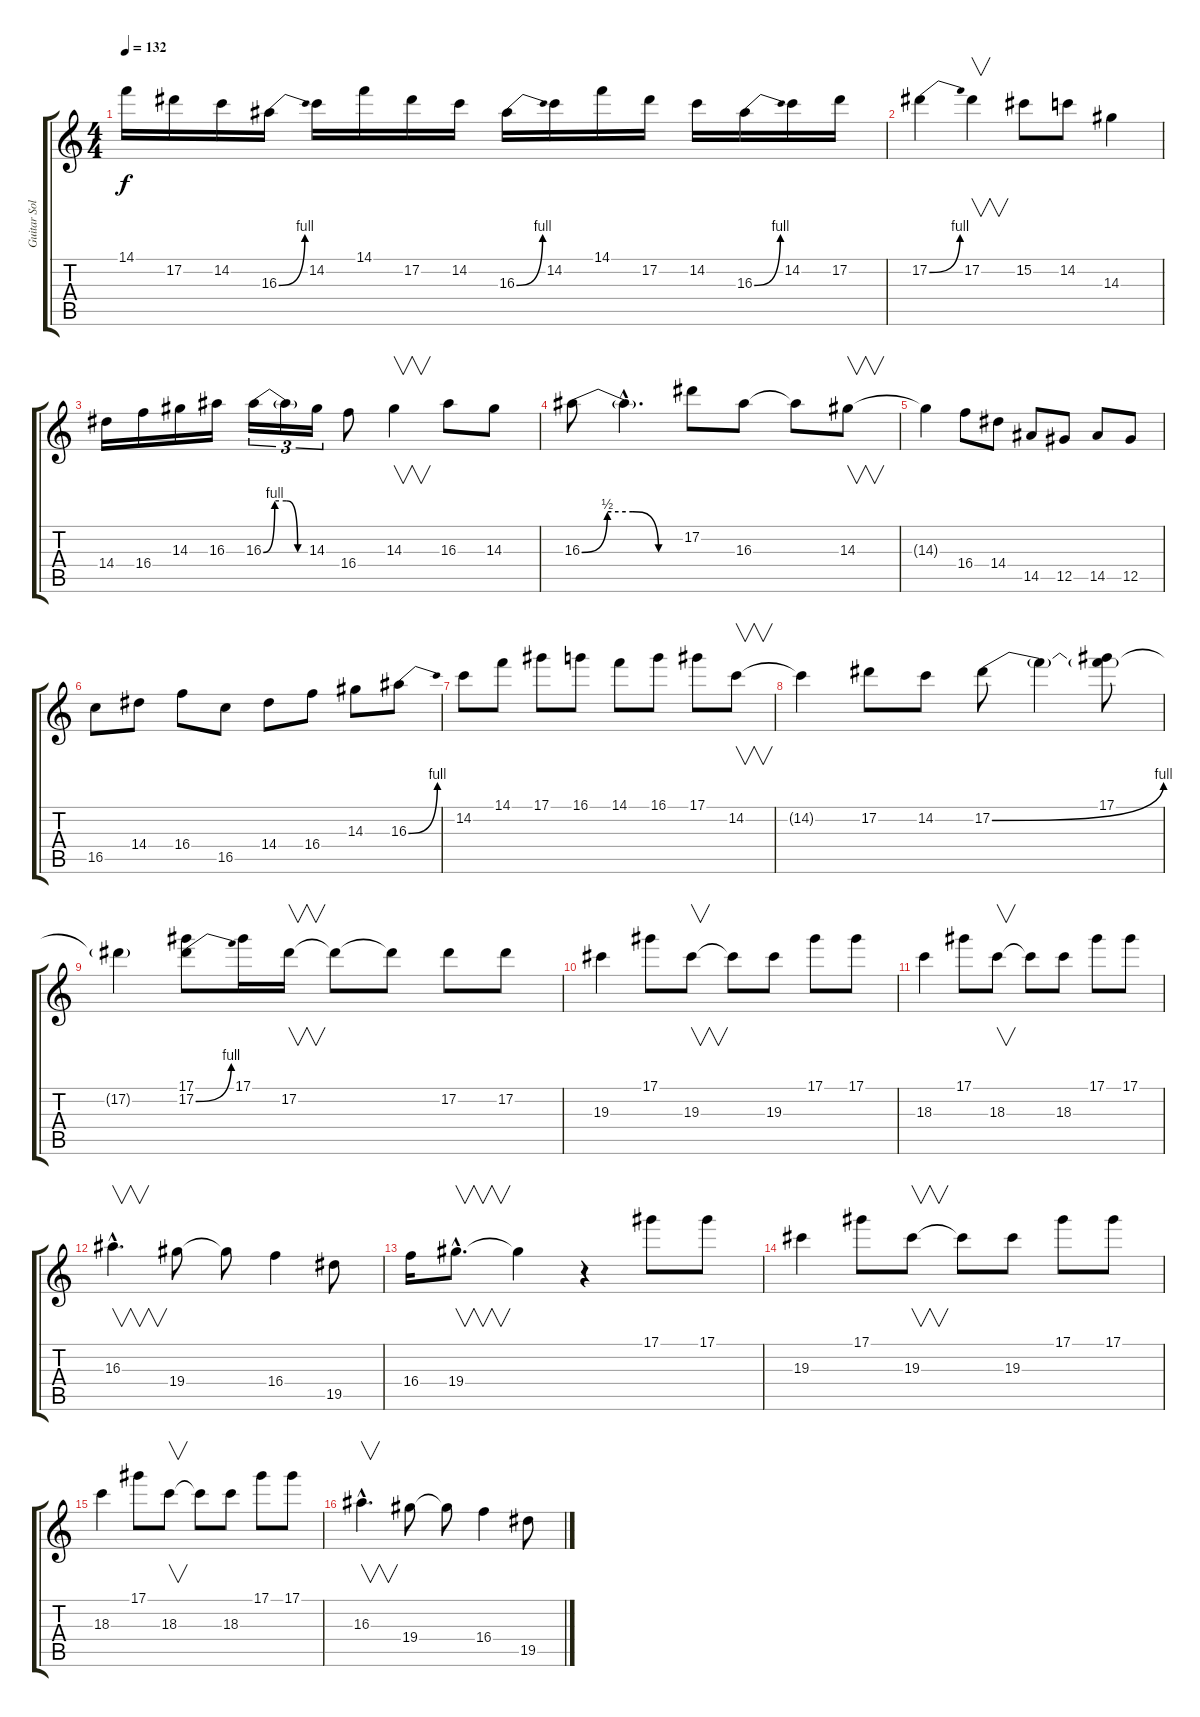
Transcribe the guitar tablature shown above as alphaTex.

\track ("Guitar Solo" "Guitar Sol") {instrument distortionguitar}
\staff {score tabs}
\tuning (Eb4 Bb3 Gb3 Db3 Ab2 Eb2) {hide}
\ts (4 4)
\tempo 132
\clef g2
\ks c
14.1.16{dy f} 17.2.16 14.2.16 16.3{be (bend 0 0 60 4)}.16 14.2.16 14.1.16 17.2.16 14.2.16 16.3{be (bend 0 0 60 4)}.16 14.2.16 14.1.16 17.2.16 14.2.16 16.3{be (bend 0 0 60 4)}.16 14.2.16 17.2.16 |
17.2{be (bend 0 0 60 4)}.4 17.2.4{v} 15.2.8 14.2.8 14.3.4 |
14.4.16 16.4.16 14.3.16 16.3.16 16.3{be (custom 0 0 15 4 30 4 45 0 60 0)}.16{tu (3 2)} 16.3{t}.16{tu (3 2)} 14.3.16{tu (3 2)} 16.4.8 14.3.4{v} 16.3.8 14.3.8 |
16.3{be (custom 0 0 15 2 30 2 45 0 60 0)}.8 16.3{hac t}.4{d} 17.2.8 16.3.8 16.3{t}.8 14.3.8{v} |
14.3{t}.4 16.4.8 14.4.8 14.5.8 12.5.8 14.5.8 12.5.8 |
16.5.8 14.4.8 16.4.8 16.5.8 14.4.8 16.4.8 14.3.8 16.3{be (bend 0 0 60 4)}.8 |
14.2.8 14.1.8 17.1.8 16.1.8 14.1.8 16.1.8 17.1.8 14.2.8{v} |
14.2{t}.4 17.2.8 14.2.8 17.2{be (bend 0 0 60 4)}.8 17.2{t}.4 (17.1 17.2{t}).8 |
17.2{t}.4 (17.1 17.2{be (bend 0 0 60 4)}).8 17.1.16 17.2.16{v} 17.2{t}.8 17.2{t}.8 17.2.8 17.2.8 |
19.3.4 17.1.8 19.3.8{v} 19.3{t}.8 19.3.8 17.1.8 17.1.8 |
18.3.4 17.1.8 18.3.8{v} 18.3{t}.8 18.3.8 17.1.8 17.1.8 |
16.3{hac}.4{v d} 19.4.8 19.4{t}.8 16.4.4 19.5.8 |
16.4.16 19.4{hac}.8{v d} 19.4{t}.4 r.4 17.1.8 17.1.8 |
19.3.4 17.1.8 19.3.8{v} 19.3{t}.8 19.3.8 17.1.8 17.1.8 |
18.3.4 17.1.8 18.3.8{v} 18.3{t}.8 18.3.8 17.1.8 17.1.8 |
16.3{hac}.4{v d} 19.4.8 19.4{t}.8 16.4.4 19.5.8
